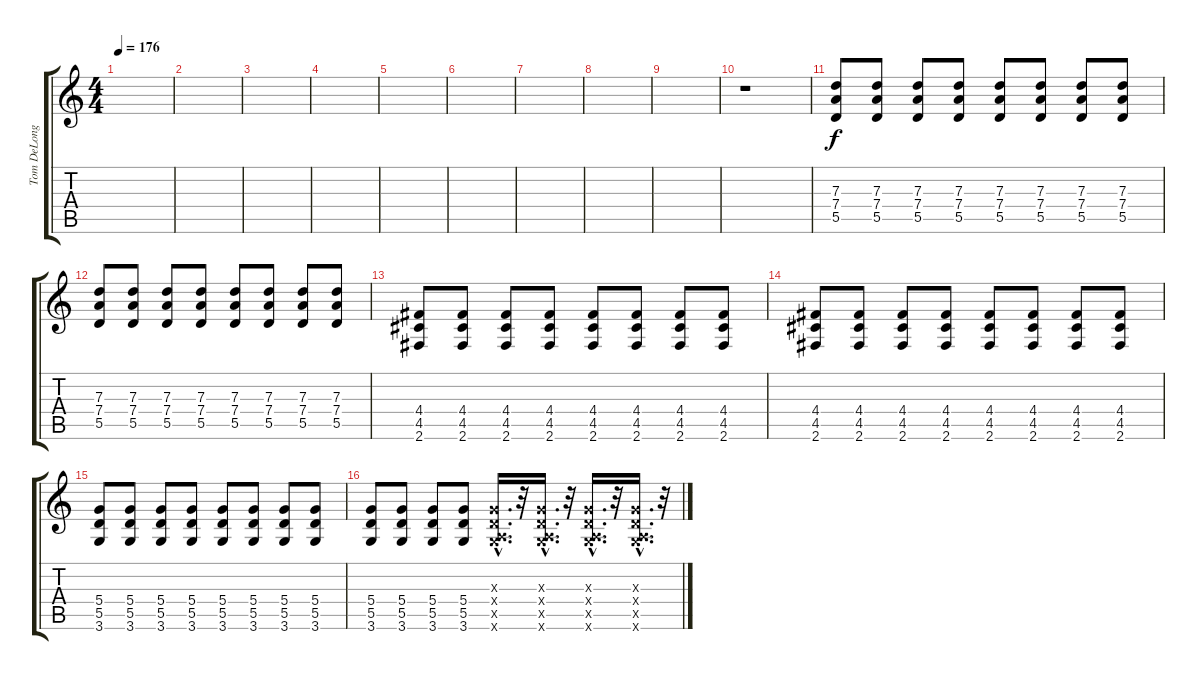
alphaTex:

\track ("Tom DeLonge - Guitar 2" "Tom DeLong") {instrument distortionguitar}
\staff {score tabs}
\tuning (E4 B3 G3 D3 A2 E2) {hide}
\ts (4 4)
\tempo 176
\clef g2
\ks c
|
|
|
|
|
|
|
|
|
r.1 |
(7.3 7.4 5.5).8 (7.3 7.4 5.5).8 (7.3 7.4 5.5).8 (7.3 7.4 5.5).8 (7.3 7.4 5.5).8 (7.3 7.4 5.5).8 (7.3 7.4 5.5).8 (7.3 7.4 5.5).8 |
(7.3 7.4 5.5).8 (7.3 7.4 5.5).8 (7.3 7.4 5.5).8 (7.3 7.4 5.5).8 (7.3 7.4 5.5).8 (7.3 7.4 5.5).8 (7.3 7.4 5.5).8 (7.3 7.4 5.5).8 |
(4.4 4.5 2.6).8 (4.4 4.5 2.6).8 (4.4 4.5 2.6).8 (4.4 4.5 2.6).8 (4.4 4.5 2.6).8 (4.4 4.5 2.6).8 (4.4 4.5 2.6).8 (4.4 4.5 2.6).8 |
(4.4 4.5 2.6).8 (4.4 4.5 2.6).8 (4.4 4.5 2.6).8 (4.4 4.5 2.6).8 (4.4 4.5 2.6).8 (4.4 4.5 2.6).8 (4.4 4.5 2.6).8 (4.4 4.5 2.6).8 |
(5.4 5.5 3.6).8 (5.4 5.5 3.6).8 (5.4 5.5 3.6).8 (5.4 5.5 3.6).8 (5.4 5.5 3.6).8 (5.4 5.5 3.6).8 (5.4 5.5 3.6).8 (5.4 5.5 3.6).8 |
(5.4 5.5 3.6).8 (5.4 5.5 3.6).8 (5.4 5.5 3.6).8 (5.4 5.5 3.6).8 (0.3{hac x} 0.4{hac x} 0.5{hac x} 3.6{hac x}).16{d} r.32 (0.3{hac x} 0.4{hac x} 0.5{hac x} 3.6{hac x}).16{d} r.32 (0.3{hac x} 0.4{hac x} 0.5{hac x} 3.6{hac x}).16{d} r.32 (0.3{hac x} 0.4{hac x} 0.5{hac x} 3.6{hac x}).16{d} r.32
